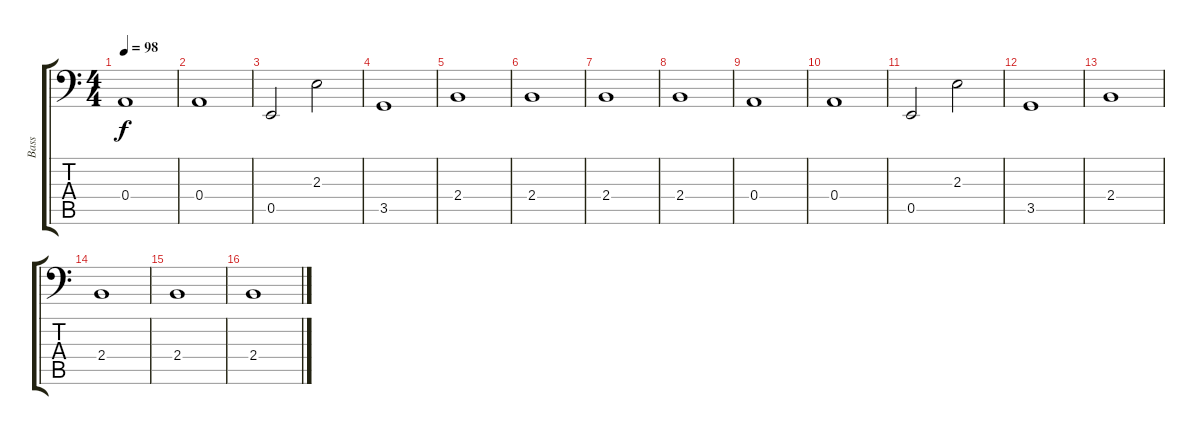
\track ("Bass" "Bass") {instrument fretlessbass}
\staff {score tabs}
\tuning (C3 G2 D2 A1 E1 B0) {hide}
\ts (4 4)
\tempo 98
\clef f4
\ks c
0.4.1{dy f} |
0.4.1 |
0.5.2 2.3.2 |
3.5.1 |
2.4.1 |
2.4.1 |
2.4.1 |
2.4.1 |
0.4.1 |
0.4.1 |
0.5.2 2.3.2 |
3.5.1 |
2.4.1 |
2.4.1 |
2.4.1 |
2.4.1
